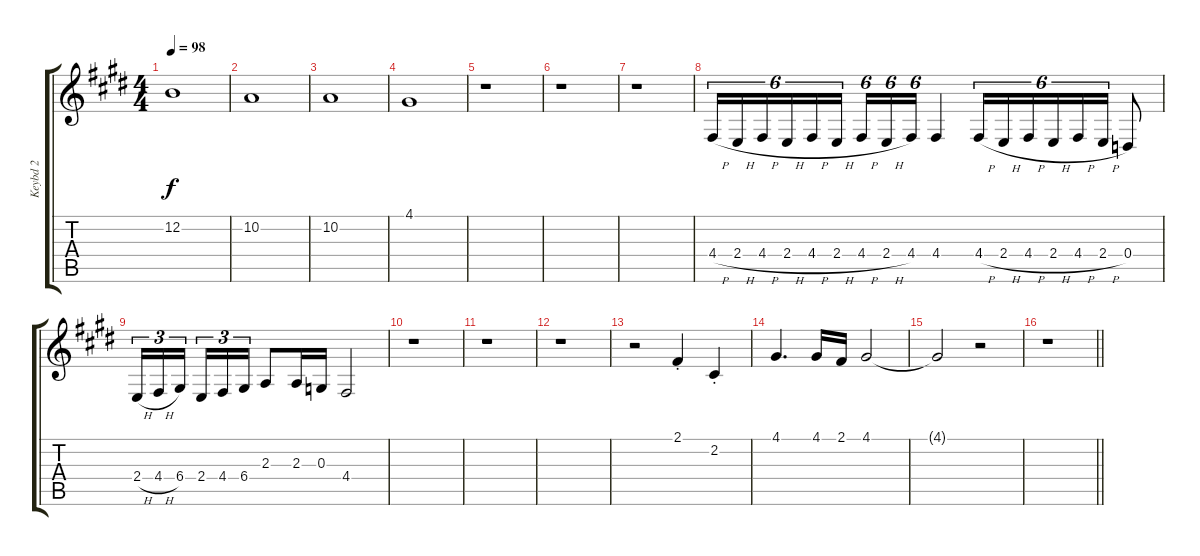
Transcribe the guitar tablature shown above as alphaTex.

\track ("Keybd 2" "Keybd 2") {instrument trumpet}
\staff {score tabs}
\tuning (E4 B3 G3 D3 A2 E2) {hide}
\ts (4 4)
\tempo 98
\clef g2
\ks c#minor
12.2.1{dy f} |
10.2.1 |
10.2.1 |
4.1.1 |
r.1 |
r.1 |
r.1 |
4.4{h}.16{tu (6 4)} 2.4{h}.16{tu (6 4)} 4.4{h}.16{tu (6 4)} 2.4{h}.16{tu (6 4)} 4.4{h}.16{tu (6 4)} 2.4{h}.16{tu (6 4)} 4.4{h}.16{tu (6 4)} 2.4{h}.16{tu (6 4)} 4.4.16{tu (6 4)} 4.4.4 4.4{h}.16{tu (6 4)} 2.4{h}.16{tu (6 4)} 4.4{h}.16{tu (6 4)} 2.4{h}.16{tu (6 4)} 4.4{h}.16{tu (6 4)} 2.4{h}.16{tu (6 4)} 0.4.8 |
2.4{h}.16{tu (3 2)} 4.4{h}.16{tu (3 2)} 6.4.16{tu (3 2)} 2.4.16{tu (3 2)} 4.4.16{tu (3 2)} 6.4.16{tu (3 2)} 2.3.8 2.3.16 0.3.16 4.4.2 |
r.1 |
r.1 |
r.1 |
r.2 2.1{st}.4 2.2{st}.4 |
4.1.4{d} 4.1.16 2.1.16 4.1.2 |
4.1{t}.2 r.2 |
\barLineRight lightlight
r.1
